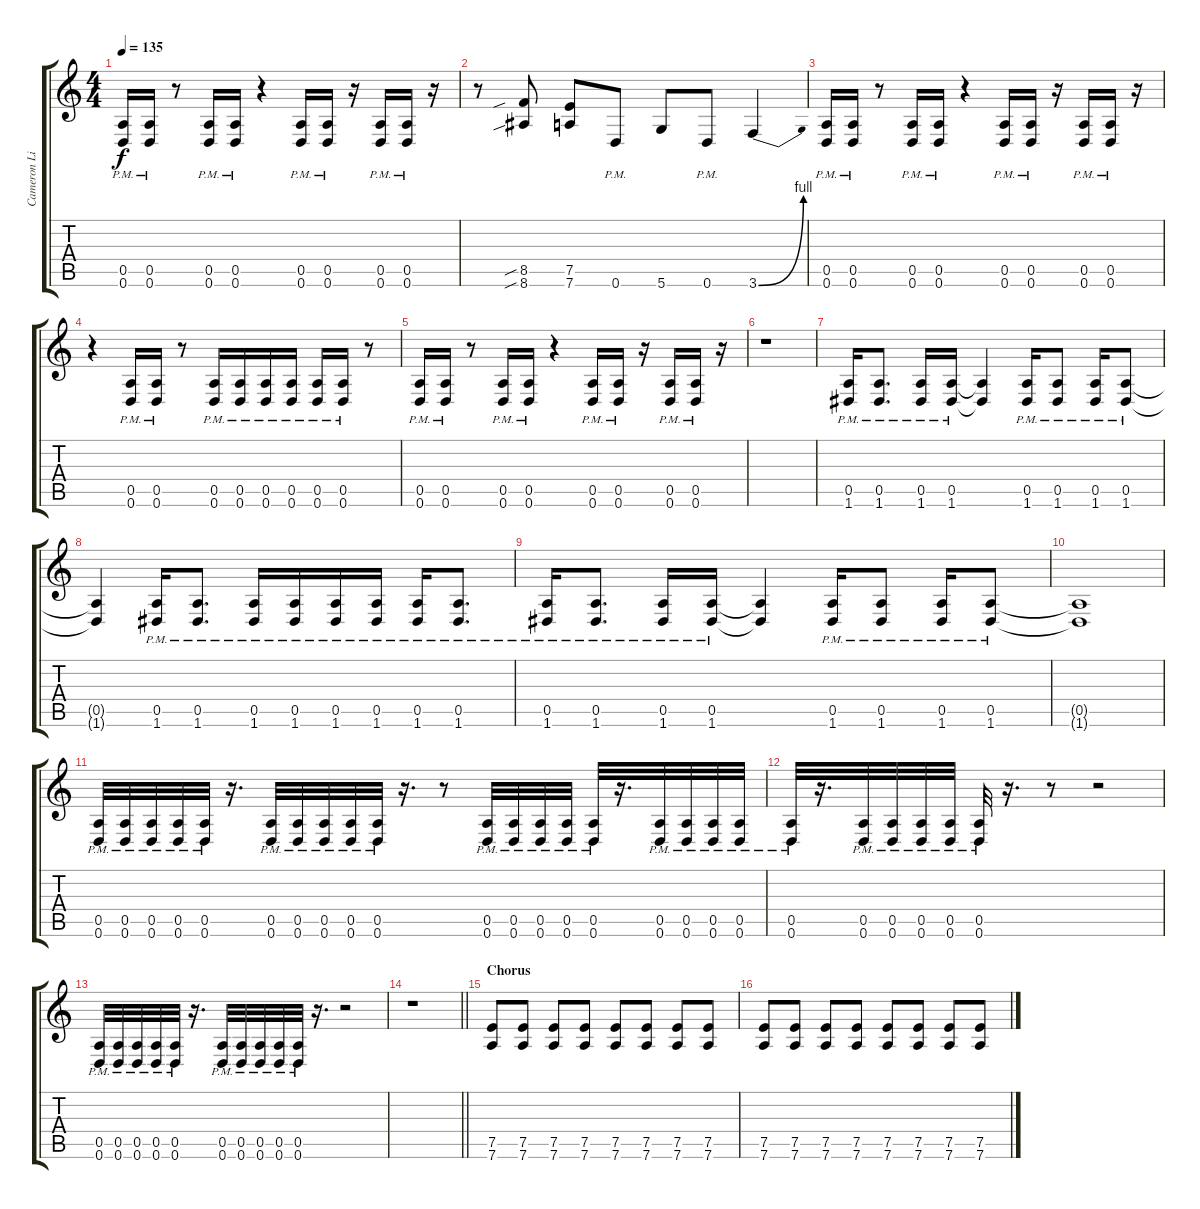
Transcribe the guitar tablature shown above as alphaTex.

\track ("Cameron Liddell" "Cameron Li") {instrument distortionguitar}
\staff {score tabs}
\tuning (E4 B3 G3 D3 A2 D2) {hide}
\ts (4 4)
\tempo 135
\clef g2
\ks c
(0.5{pm} 0.6{pm}).16{dy f} (0.5{pm} 0.6{pm}).16 r.8 (0.5{pm} 0.6{pm}).16 (0.5{pm} 0.6{pm}).16 r.4 (0.5{pm} 0.6{pm}).16 (0.5{pm} 0.6{pm}).16 r.16 (0.5{pm} 0.6{pm}).16 (0.5{pm} 0.6{pm}).16 r.16 |
r.8 (8.5{sib} 8.6{sib}).8 (7.5 7.6).8 0.6{pm}.8 5.6.8 0.6{pm}.8 3.6{be (bend 0 0 60 4)}.4 |
(0.5{pm} 0.6{pm}).16 (0.5{pm} 0.6{pm}).16 r.8 (0.5{pm} 0.6{pm}).16 (0.5{pm} 0.6{pm}).16 r.4 (0.5{pm} 0.6{pm}).16 (0.5{pm} 0.6{pm}).16 r.16 (0.5{pm} 0.6{pm}).16 (0.5{pm} 0.6{pm}).16 r.16 |
r.4 (0.5{pm} 0.6{pm}).16 (0.5{pm} 0.6{pm}).16 r.8 (0.5{pm} 0.6{pm}).16 (0.5{pm} 0.6{pm}).16 (0.5{pm} 0.6{pm}).16 (0.5{pm} 0.6{pm}).16 (0.5{pm} 0.6{pm}).16 (0.5{pm} 0.6{pm}).16 r.8 |
(0.5{pm} 0.6{pm}).16 (0.5{pm} 0.6{pm}).16 r.8 (0.5{pm} 0.6{pm}).16 (0.5{pm} 0.6{pm}).16 r.4 (0.5{pm} 0.6{pm}).16 (0.5{pm} 0.6{pm}).16 r.16 (0.5{pm} 0.6{pm}).16 (0.5{pm} 0.6{pm}).16 r.16 |
r.1 |
(0.5{pm} 1.6{pm}).16 (0.5{pm} 1.6{pm}).8{d} (0.5{pm} 1.6{pm}).16 (0.5{pm} 1.6{pm}).16 (0.5{t} 1.6{t}).4 (0.5{pm} 1.6{pm}).16 (0.5{pm} 1.6{pm}).8 (0.5{pm} 1.6{pm}).16 (0.5{pm} 1.6{pm}).8 |
(0.5{t} 1.6{t}).4 (0.5{pm} 1.6{pm}).16 (0.5{pm} 1.6{pm}).8{d} (0.5{pm} 1.6{pm}).16 (0.5{pm} 1.6{pm}).16 (0.5{pm} 1.6{pm}).16 (0.5{pm} 1.6{pm}).16 (0.5{pm} 1.6{pm}).16 (0.5{pm} 1.6{pm}).8{d} |
(0.5{pm} 1.6{pm}).16 (0.5{pm} 1.6{pm}).8{d} (0.5{pm} 1.6{pm}).16 (0.5{pm} 1.6{pm}).16 (0.5{t} 1.6{t}).4 (0.5{pm} 1.6{pm}).16 (0.5{pm} 1.6{pm}).8 (0.5{pm} 1.6{pm}).16 (0.5{pm} 1.6{pm}).8 |
(0.5{t} 1.6{t}).1 |
(0.5{pm} 0.6{pm}).32 (0.5{pm} 0.6{pm}).32 (0.5{pm} 0.6{pm}).32 (0.5{pm} 0.6{pm}).32 (0.5{pm} 0.6{pm}).32 r.16{d} (0.5{pm} 0.6{pm}).32 (0.5{pm} 0.6{pm}).32 (0.5{pm} 0.6{pm}).32 (0.5{pm} 0.6{pm}).32 (0.5{pm} 0.6{pm}).32 r.16{d} r.8 (0.5{pm} 0.6{pm}).32 (0.5{pm} 0.6{pm}).32 (0.5{pm} 0.6{pm}).32 (0.5{pm} 0.6{pm}).32 (0.5{pm} 0.6{pm}).32 r.16{d} (0.5{pm} 0.6{pm}).32 (0.5{pm} 0.6{pm}).32 (0.5{pm} 0.6{pm}).32 (0.5{pm} 0.6{pm}).32 |
(0.5{pm} 0.6{pm}).32 r.16{d} (0.5{pm} 0.6{pm}).32 (0.5{pm} 0.6{pm}).32 (0.5{pm} 0.6{pm}).32 (0.5{pm} 0.6{pm}).32 (0.5{pm} 0.6{pm}).32 r.16{d} r.8 r.2 |
(0.5{pm} 0.6{pm}).32 (0.5{pm} 0.6{pm}).32 (0.5{pm} 0.6{pm}).32 (0.5{pm} 0.6{pm}).32 (0.5{pm} 0.6{pm}).32 r.16{d} (0.5{pm} 0.6{pm}).32 (0.5{pm} 0.6{pm}).32 (0.5{pm} 0.6{pm}).32 (0.5{pm} 0.6{pm}).32 (0.5{pm} 0.6{pm}).32 r.16{d} r.2 |
\barLineRight lightlight
r.1 |
\section ("" "Chorus")
(7.5 7.6).8 (7.5 7.6).8 (7.5 7.6).8 (7.5 7.6).8 (7.5 7.6).8 (7.5 7.6).8 (7.5 7.6).8 (7.5 7.6).8 |
(7.5 7.6).8 (7.5 7.6).8 (7.5 7.6).8 (7.5 7.6).8 (7.5 7.6).8 (7.5 7.6).8 (7.5 7.6).8 (7.5 7.6).8
